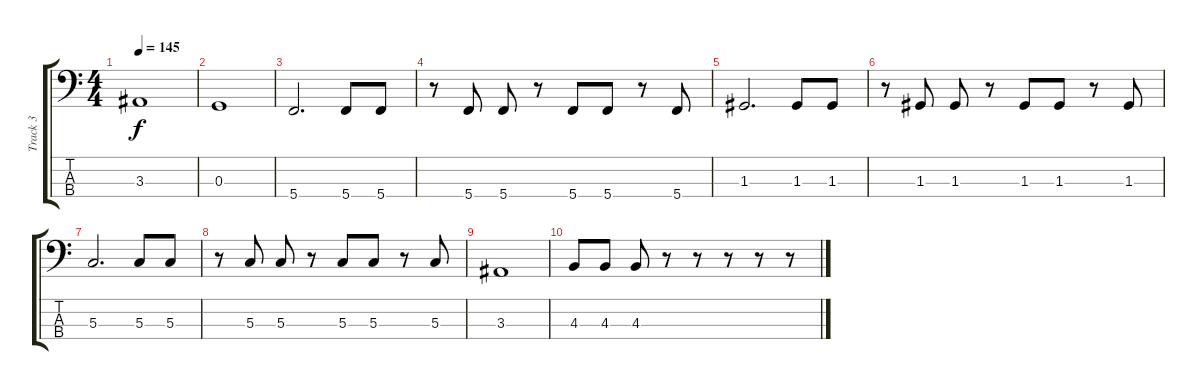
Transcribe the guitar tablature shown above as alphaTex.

\track ("Track 3" "Track 3") {instrument electricbasspick}
\staff {score tabs}
\tuning (F2 C2 G1 C1) {hide}
\ts (4 4)
\tempo 145
\clef f4
\ks c
3.3.1{dy f} |
0.3.1 |
5.4.2{d} 5.4.8 5.4.8 |
r.8 5.4.8 5.4.8 r.8 5.4.8 5.4.8 r.8 5.4.8 |
1.3.2{d} 1.3.8 1.3.8 |
r.8 1.3.8 1.3.8 r.8 1.3.8 1.3.8 r.8 1.3.8 |
5.3.2{d} 5.3.8 5.3.8 |
r.8 5.3.8 5.3.8 r.8 5.3.8 5.3.8 r.8 5.3.8 |
3.3.1 |
4.3.8 4.3.8 4.3.8 r.8 r.8 r.8 r.8 r.8
